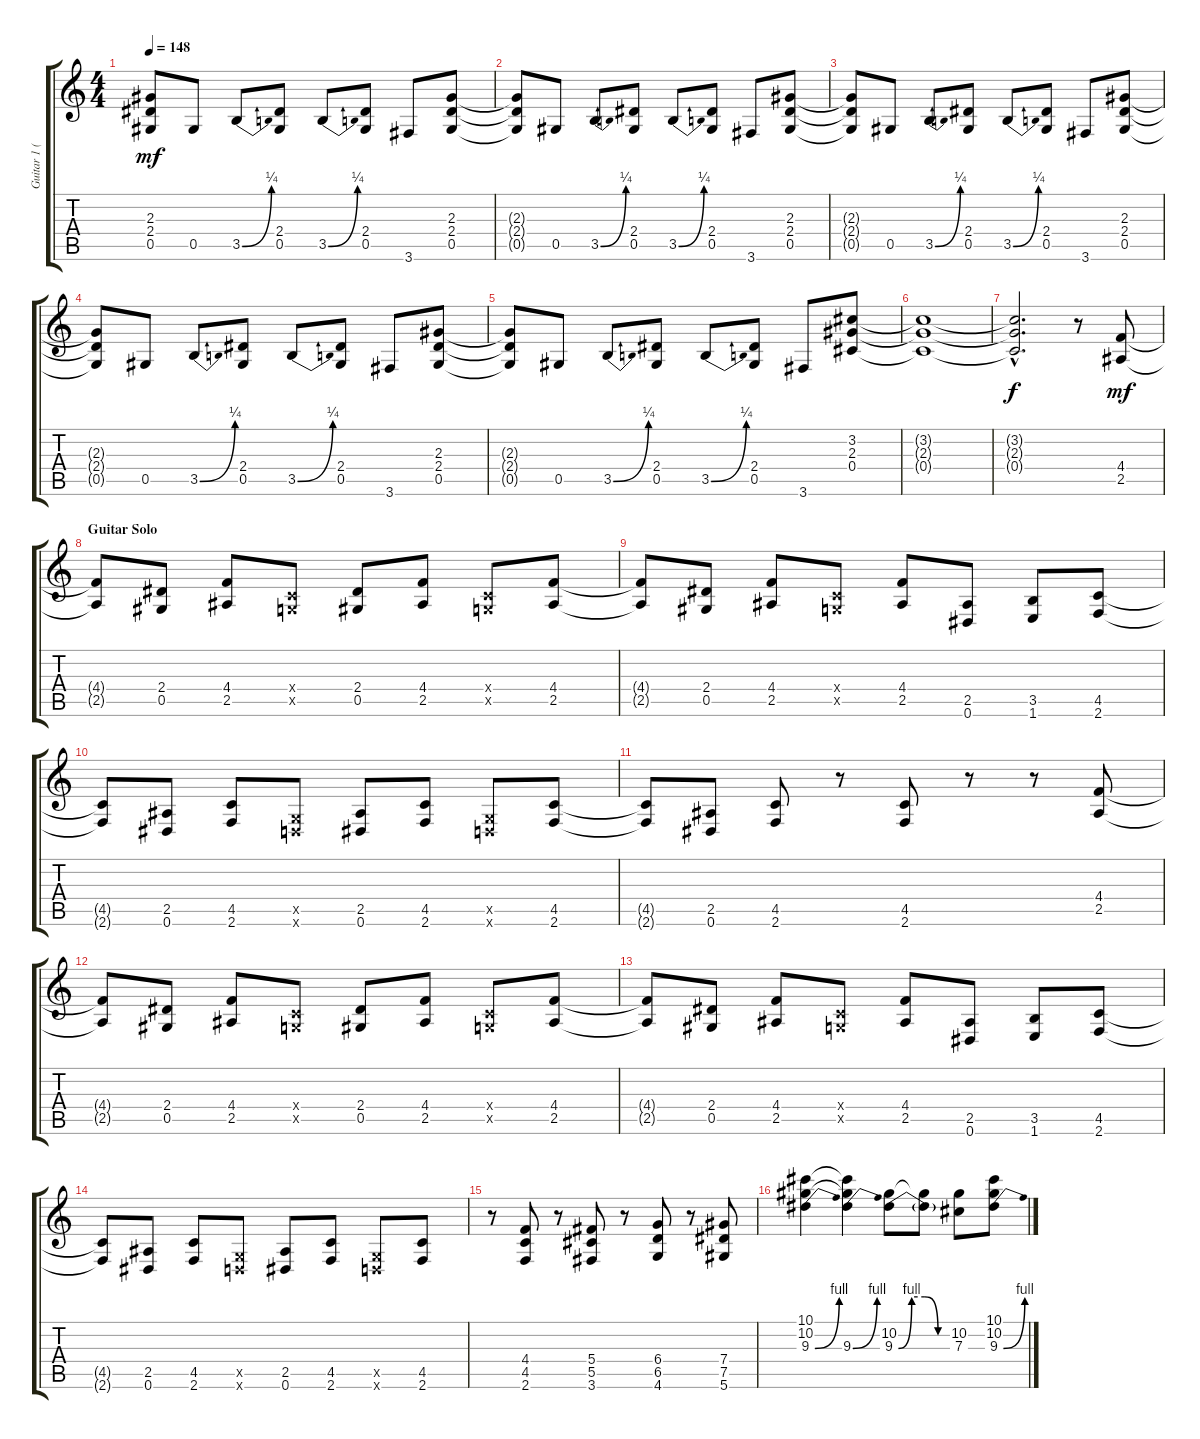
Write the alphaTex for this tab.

\track ("Guitar 1 (Slash)" "Guitar 1 (") {instrument distortionguitar}
\staff {score tabs}
\tuning (Eb4 Bb3 Gb3 Db3 Ab2 Eb2) {hide}
\ts (4 4)
\tempo 148
\clef g2
\ks c
(2.3{t} 2.4{t} 0.5{t}).8{dy mf} 0.5.8 3.5{be (bend 0 0 60 1)}.8 (2.4 0.5).8 3.5{be (bend 0 0 60 1)}.8 (2.4 0.5).8 3.6.8 (2.3 2.4 0.5).8 |
(2.3{t} 2.4{t} 0.5{t}).8 0.5.8 3.5{be (bend 0 0 60 1)}.8 (2.4 0.5).8 3.5{be (bend 0 0 60 1)}.8 (2.4 0.5).8 3.6.8 (2.3 2.4 0.5).8 |
(2.3{t} 2.4{t} 0.5{t}).8 0.5.8 3.5{be (bend 0 0 60 1)}.8 (2.4 0.5).8 3.5{be (bend 0 0 60 1)}.8 (2.4 0.5).8 3.6.8 (2.3 2.4 0.5).8 |
(2.3{t} 2.4{t} 0.5{t}).8 0.5.8 3.5{be (bend 0 0 60 1)}.8 (2.4 0.5).8 3.5{be (bend 0 0 60 1)}.8 (2.4 0.5).8 3.6.8 (2.3 2.4 0.5).8 |
(2.3{t} 2.4{t} 0.5{t}).8 0.5.8 3.5{be (bend 0 0 60 1)}.8 (2.4 0.5).8 3.5{be (bend 0 0 60 1)}.8 (2.4 0.5).8 3.6.8 (3.2 2.3 0.4).8 |
(3.2{t} 2.3{t} 0.4{t}).1 |
(3.2{hac t} 2.3{hac t} 0.4{hac t}).2{d dy f} r.8 (4.4 2.5).8{dy mf} |
\section ("" "Guitar Solo")
(4.4{t} 2.5{t}).8 (2.4 0.5).8 (4.4 2.5).8 (-1.4{x} -1.5{x}).8 (2.4 0.5).8 (4.4 2.5).8 (-1.4{x} -1.5{x}).8 (4.4 2.5).8 |
(4.4{t} 2.5{t}).8 (2.4 0.5).8 (4.4 2.5).8 (-1.4{x} -1.5{x}).8 (4.4 2.5).8 (2.5 0.6).8 (3.5 1.6).8 (4.5 2.6).8 |
(4.5{t} 2.6{t}).8 (2.5 0.6).8 (4.5 2.6).8 (-1.5{x} -1.6{x}).8 (2.5 0.6).8 (4.5 2.6).8 (-1.5{x} -1.6{x}).8 (4.5 2.6).8 |
(4.5{t} 2.6{t}).8 (2.5 0.6).8 (4.5 2.6).8 r.8 (4.5 2.6).8 r.8 r.8 (4.4 2.5).8 |
(4.4{t} 2.5{t}).8 (2.4 0.5).8 (4.4 2.5).8 (-1.4{x} -1.5{x}).8 (2.4 0.5).8 (4.4 2.5).8 (-1.4{x} -1.5{x}).8 (4.4 2.5).8 |
(4.4{t} 2.5{t}).8 (2.4 0.5).8 (4.4 2.5).8 (-1.4{x} -1.5{x}).8 (4.4 2.5).8 (2.5 0.6).8 (3.5 1.6).8 (4.5 2.6).8 |
(4.5{t} 2.6{t}).8 (2.5 0.6).8 (4.5 2.6).8 (-1.5{x} -1.6{x}).8 (2.5 0.6).8 (4.5 2.6).8 (-1.5{x} -1.6{x}).8 (4.5 2.6).8 |
r.8 (4.4 4.5 2.6).8 r.8 (5.4 5.5 3.6).8 r.8 (6.4 6.5 4.6).8 r.8 (7.4 7.5 5.6).8 |
(10.1 10.2 9.3{be (bend 0 0 60 4)}).4 (10.1{t} 10.2{t} 9.3{be (bend 0 0 60 4)}).4 (10.2 9.3{be (custom 0 0 15 4 30 4 45 0 60 0)}).8 (10.2{t} 9.3{t}).8 (10.2 7.3).8 (10.1 10.2 9.3{be (bend 0 0 60 4)}).8
